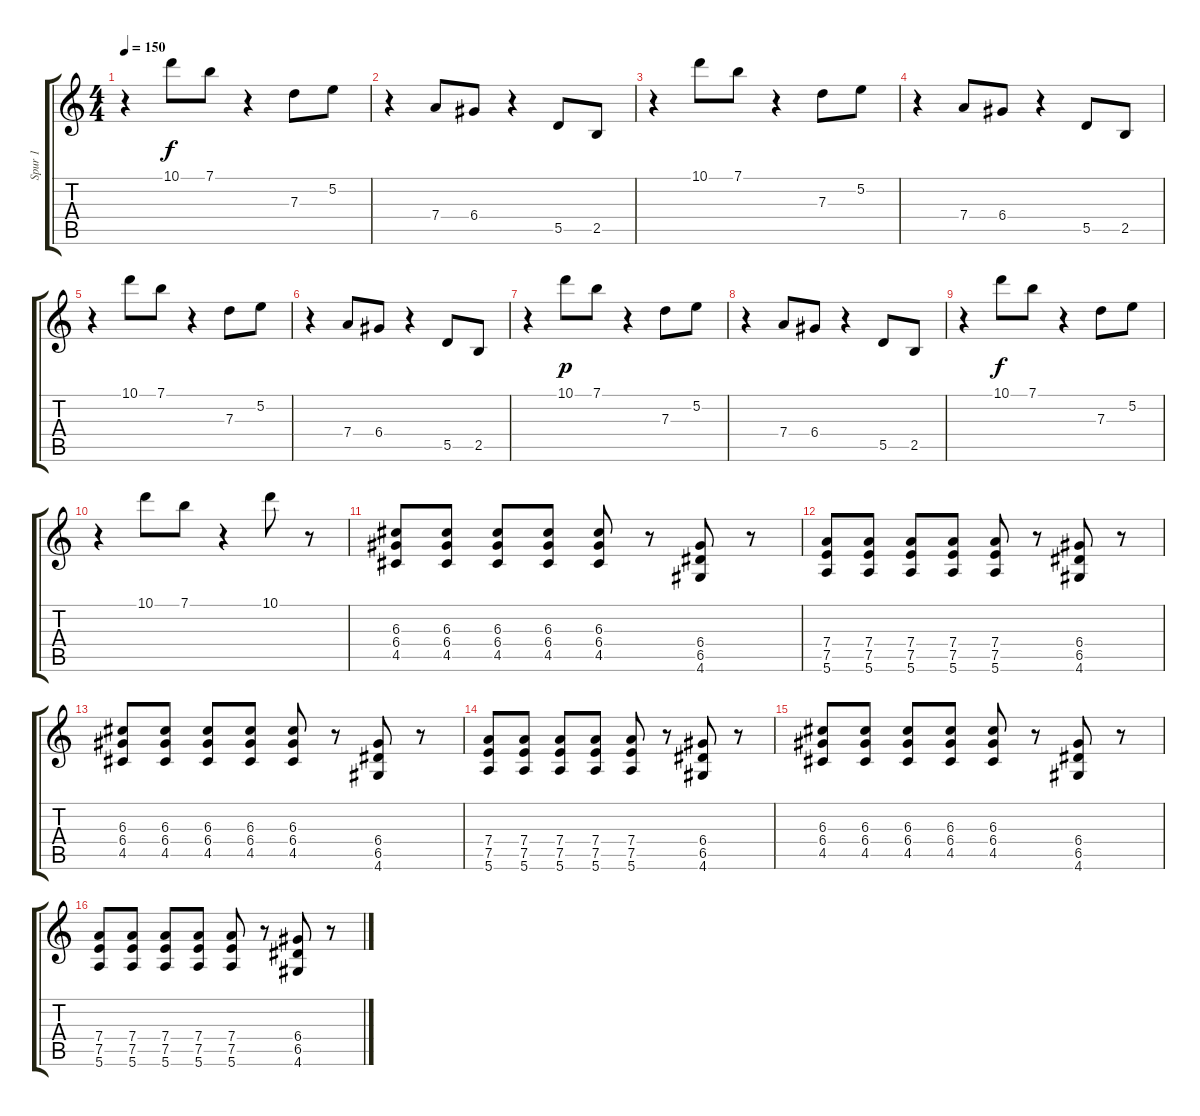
\track ("Spur 1" "Spur 1") {instrument overdrivenguitar}
\staff {score tabs}
\tuning (E4 B3 G3 D3 A2 E2) {hide}
\ts (4 4)
\tempo 150
\clef g2
\ks c
r.4{dy f} 10.1.8 7.1.8 r.4 7.3.8 5.2.8 |
r.4 7.4.8 6.4.8 r.4 5.5.8 2.5.8 |
r.4 10.1.8 7.1.8 r.4 7.3.8 5.2.8 |
r.4 7.4.8 6.4.8 r.4 5.5.8 2.5.8 |
r.4 10.1.8 7.1.8 r.4 7.3.8 5.2.8 |
r.4 7.4.8 6.4.8 r.4 5.5.8 2.5.8 |
r.4 10.1.8{dy p} 7.1.8 r.4 7.3.8 5.2.8 |
r.4 7.4.8 6.4.8 r.4 5.5.8 2.5.8 |
r.4 10.1.8{dy f} 7.1.8 r.4 7.3.8 5.2.8 |
r.4 10.1.8 7.1.8 r.4 10.1.8 r.8 |
(6.3 6.4 4.5).8 (6.3 6.4 4.5).8 (6.3 6.4 4.5).8 (6.3 6.4 4.5).8 (6.3 6.4 4.5).8 r.8 (6.4 6.5 4.6).8 r.8 |
(7.4 7.5 5.6).8 (7.4 7.5 5.6).8 (7.4 7.5 5.6).8 (7.4 7.5 5.6).8 (7.4 7.5 5.6).8 r.8 (6.4 6.5 4.6).8 r.8 |
(6.3 6.4 4.5).8 (6.3 6.4 4.5).8 (6.3 6.4 4.5).8 (6.3 6.4 4.5).8 (6.3 6.4 4.5).8 r.8 (6.4 6.5 4.6).8 r.8 |
(7.4 7.5 5.6).8 (7.4 7.5 5.6).8 (7.4 7.5 5.6).8 (7.4 7.5 5.6).8 (7.4 7.5 5.6).8 r.8 (6.4 6.5 4.6).8 r.8 |
(6.3 6.4 4.5).8 (6.3 6.4 4.5).8 (6.3 6.4 4.5).8 (6.3 6.4 4.5).8 (6.3 6.4 4.5).8 r.8 (6.4 6.5 4.6).8 r.8 |
(7.4 7.5 5.6).8 (7.4 7.5 5.6).8 (7.4 7.5 5.6).8 (7.4 7.5 5.6).8 (7.4 7.5 5.6).8 r.8 (6.4 6.5 4.6).8 r.8
